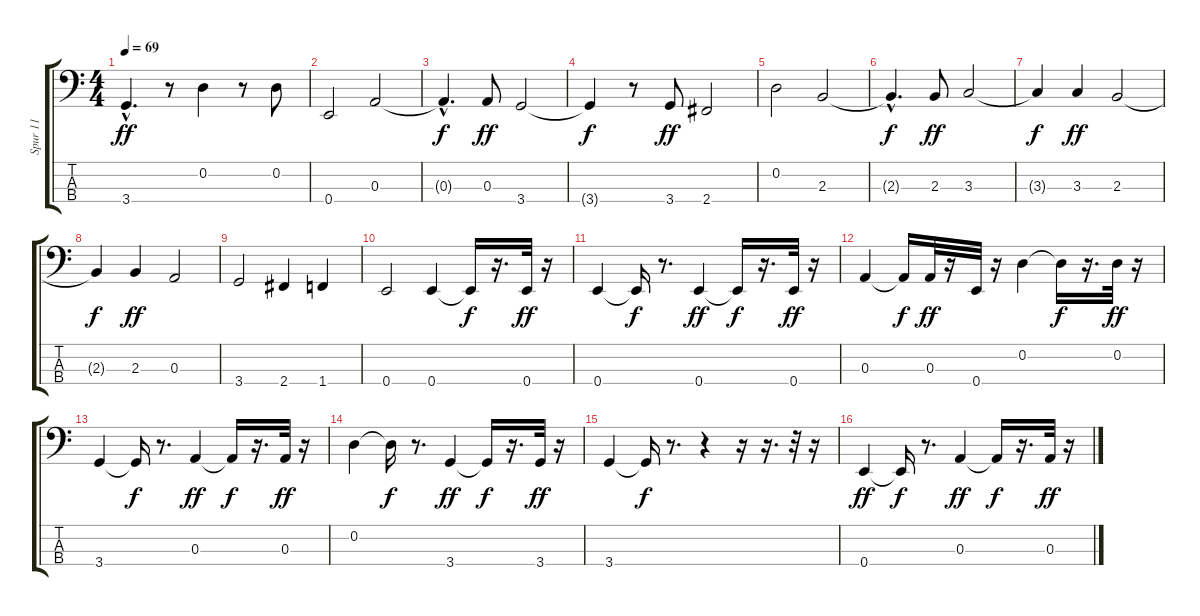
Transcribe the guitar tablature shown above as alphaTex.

\track ("Spur 11" "Spur 11") {instrument electricbassfinger}
\staff {score tabs}
\tuning (G2 D2 A1 E1) {hide}
\ts (4 4)
\tempo 69
\clef f4
\ks c
3.4{hac}.4{d dy ff} r.8 0.2.4 r.8 0.2.8 |
0.4.2 0.3.2 |
0.3{hac t}.4{d dy f} 0.3.8{dy ff} 3.4.2 |
3.4{t}.4{dy f} r.8 3.4.8{dy ff} 2.4.2 |
0.2.2 2.3.2 |
2.3{hac t}.4{d dy f} 2.3.8{dy ff} 3.3.2 |
3.3{t}.4{dy f} 3.3.4{dy ff} 2.3.2 |
2.3{t}.4{dy f} 2.3.4{dy ff} 0.3.2 |
3.4.2 2.4.4 1.4.4 |
0.4.2 0.4.4 0.4{t}.16{dy f} r.16{d} 0.4.32{dy ff} r.16 |
0.4.4 0.4{t}.16{dy f} r.8{d} 0.4.4{dy ff} 0.4{t}.16{dy f} r.16{d} 0.4.32{dy ff} r.16 |
0.3.4 0.3{t}.16{dy f} 0.3.32{dy ff} r.16 0.4.32 r.16 0.2.4 0.2{t}.16{dy f} r.16{d} 0.2.32{dy ff} r.16 |
3.4.4 3.4{t}.16{dy f} r.8{d} 0.3.4{dy ff} 0.3{t}.16{dy f} r.16{d} 0.3.32{dy ff} r.16 |
0.2.4 0.2{t}.16{dy f} r.8{d} 3.4.4{dy ff} 3.4{t}.16{dy f} r.16{d} 3.4.32{dy ff} r.16 |
3.4.4 3.4{t}.16{dy f} r.8{d} r.4 r.16 r.16{d} r.32 r.16 |
0.4.4{dy ff} 0.4{t}.16{dy f} r.8{d} 0.3.4{dy ff} 0.3{t}.16{dy f} r.16{d} 0.3.32{dy ff} r.16
